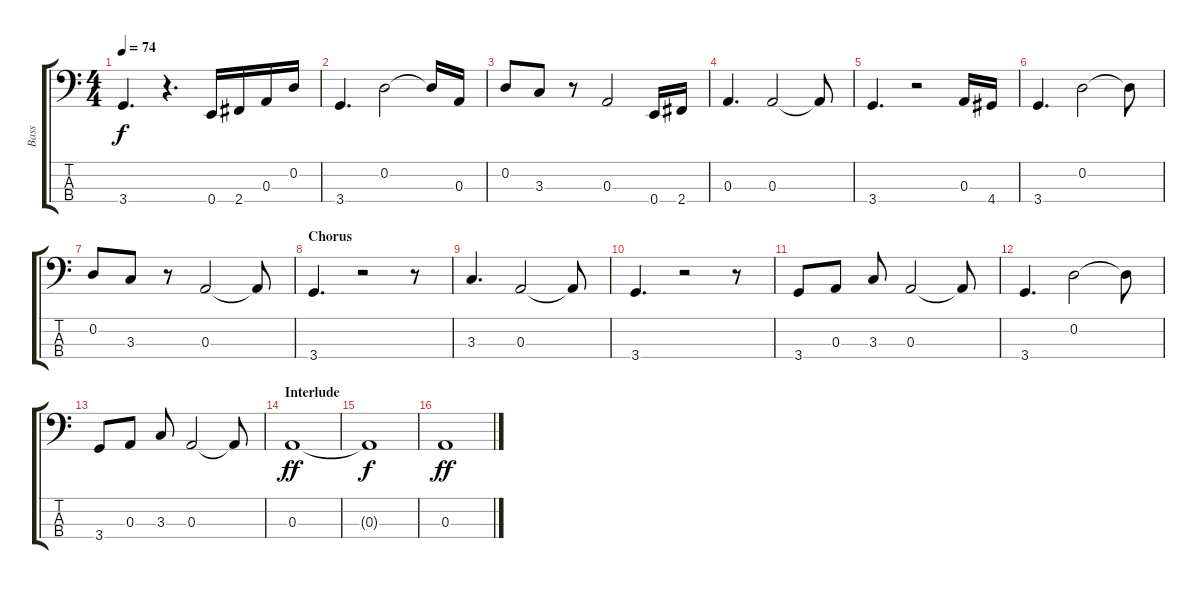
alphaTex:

\track ("Bass" "Bass") {instrument electricbassfinger}
\staff {score tabs}
\tuning (G2 D2 A1 E1) {hide}
\ts (4 4)
\tempo 74
\clef f4
\ks c
3.4.4{d dy f} r.4{d} 0.4.16 2.4.16 0.3.16 0.2.16 |
3.4.4{d} 0.2.2 0.2{t}.16 0.3.16 |
0.2.8 3.3.8 r.8 0.3.2 0.4.16 2.4.16 |
0.3.4{d} 0.3.2 0.3{t}.8 |
3.4.4{d} r.2 0.3.16 4.4.16 |
3.4.4{d} 0.2.2 0.2{t}.8 |
0.2.8 3.3.8 r.8 0.3.2 0.3{t}.8 |
\section ("" "Chorus")
3.4.4{d} r.2 r.8 |
3.3.4{d} 0.3.2 0.3{t}.8 |
3.4.4{d} r.2 r.8 |
3.4.8 0.3.8 3.3.8 0.3.2 0.3{t}.8 |
3.4.4{d} 0.2.2 0.2{t}.8 |
3.4.8 0.3.8 3.3.8 0.3.2 0.3{t}.8 |
\section ("" "Interlude")
0.3.1{dy ff} |
0.3{t}.1{dy f} |
0.3.1{dy ff}
